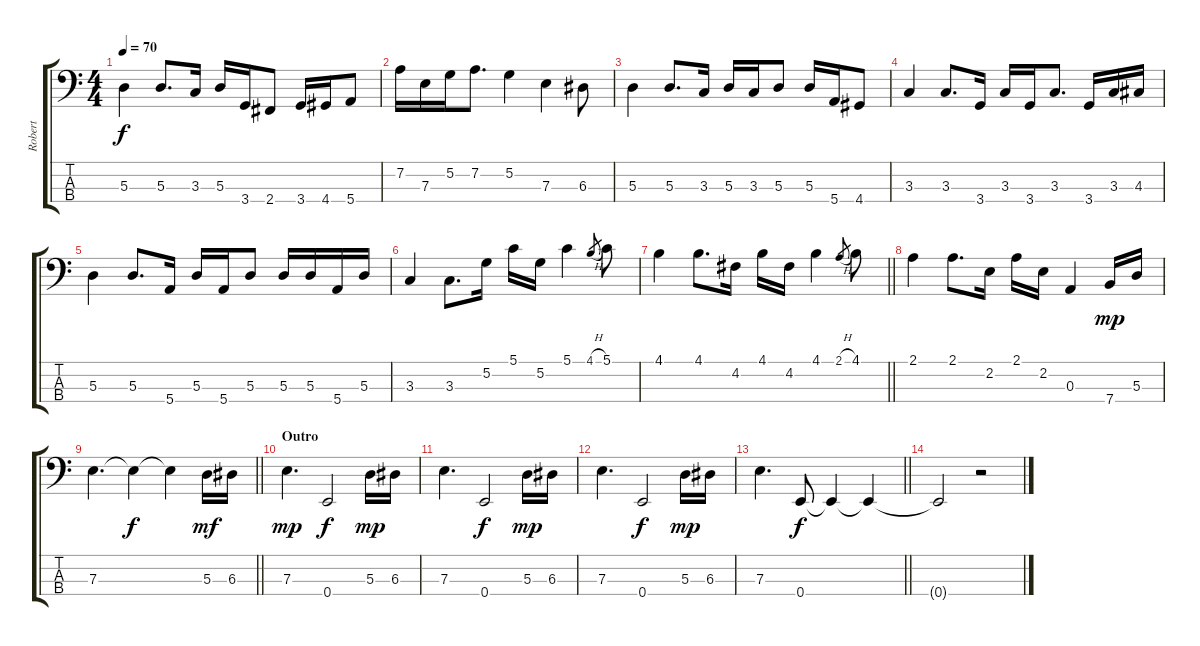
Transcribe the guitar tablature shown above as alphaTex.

\track ("Robert" "Robert") {instrument electricbassfinger}
\staff {score tabs}
\tuning (G2 D2 A1 E1) {hide}
\ts (4 4)
\tempo 70
\clef f4
\ks c
5.3.4{dy f} 5.3.8{d} 3.3.16 5.3.16 3.4.16 2.4.8 3.4.16 4.4.16 5.4.8 |
7.2.16 7.3.16 5.2.16 7.2.8{d} 5.2.4 7.3.4 6.3.8 |
5.3.4 5.3.8{d} 3.3.16 5.3.16 3.3.16 5.3.8 5.3.16 5.4.16 4.4.8 |
3.3.4 3.3.8{d} 3.4.16 3.3.16 3.4.16 3.3.8{d} 3.4.16 3.3.16 4.3.16 |
5.3.4 5.3.8{d} 5.4.16 5.3.16 5.4.16 5.3.8 5.3.16 5.3.16 5.4.16 5.3.16 |
3.3.4 3.3.8{d} 5.2.16 5.1.16 5.2.16 5.1.4 4.1{h}.8{gr} 5.1.8 |
\barLineRight lightlight
4.1.4 4.1.8{d} 4.2.16 4.1.16 4.2.16 4.1.4 2.1{h}.8{gr} 4.1.8 |
2.1.4 2.1.8{d} 2.2.16 2.1.16 2.2.16 0.3.4 7.4.16{dy mp} 5.3.16 |
\barLineRight lightlight
7.3.4{d} 7.3{t}.4{dy f} 7.3{t}.4 5.3.16{dy mf} 6.3.16 |
\section ("" "Outro")
7.3.4{d dy mp} 0.4.2{dy f} 5.3.16{dy mp} 6.3.16 |
7.3.4{d} 0.4.2{dy f} 5.3.16{dy mp} 6.3.16 |
7.3.4{d} 0.4.2{dy f} 5.3.16{dy mp} 6.3.16 |
\barLineRight lightlight
7.3.4{d} 0.4.8{dy f} 0.4{t}.4 0.4{t}.4 |
0.4{t}.2 r.2
